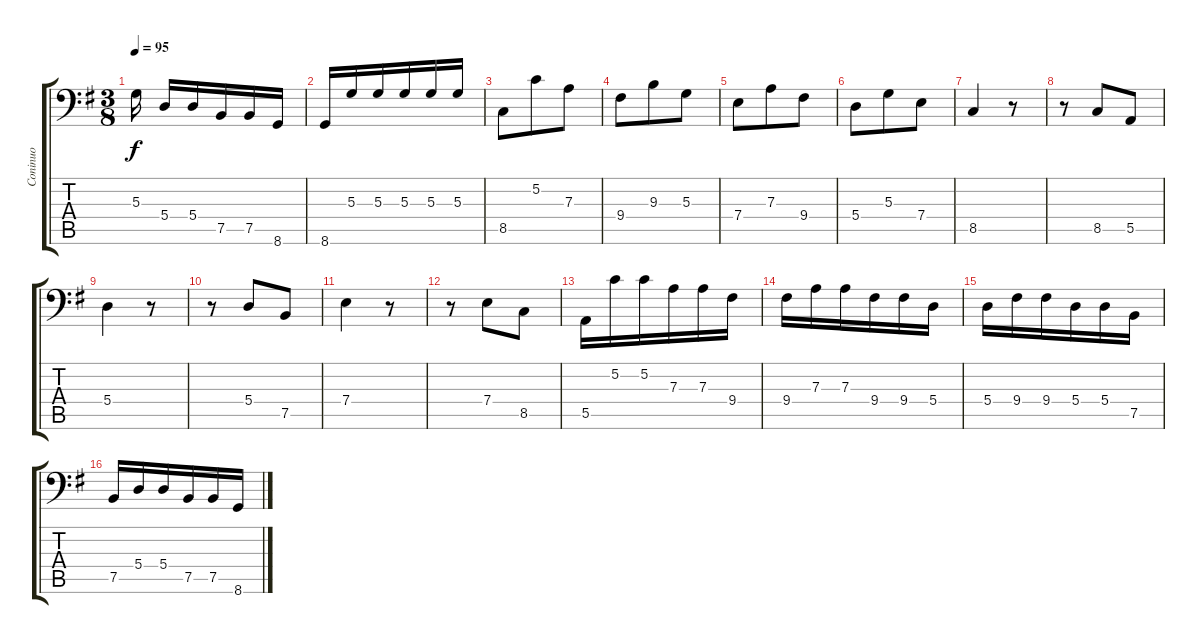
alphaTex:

\track ("Coninuo" "Coninuo") {instrument contrabass}
\staff {score tabs}
\tuning (C3 G2 D2 A1 E1 B0) {hide}
\ts (3 8)
\tempo 95
\clef f4
\ks g
5.3.16{dy f beam split} 5.4.16{beam merge} 5.4.16 7.5.16{beam merge} 7.5.16 8.6.16 |
8.6.16 5.3.16{beam merge} 5.3.16 5.3.16{beam merge} 5.3.16 5.3.16 |
8.5.8 5.2.8 7.3.8 |
9.4.8 9.3.8 5.3.8 |
7.4.8 7.3.8 9.4.8 |
5.4.8 5.3.8 7.4.8 |
8.5.4 r.8 |
r.8 8.5.8{beam merge} 5.5.8 |
5.4.4 r.8 |
r.8 5.4.8{beam merge} 7.5.8 |
7.4.4 r.8 |
r.8 7.4.8{beam merge} 8.5.8 |
5.5.16 5.2.16{beam merge} 5.2.16 7.3.16{beam merge} 7.3.16 9.4.16 |
9.4.16 7.3.16{beam merge} 7.3.16 9.4.16{beam merge} 9.4.16 5.4.16 |
5.4.16 9.4.16{beam merge} 9.4.16 5.4.16{beam merge} 5.4.16 7.5.16 |
7.5.16 5.4.16{beam merge} 5.4.16 7.5.16{beam merge} 7.5.16 8.6.16
